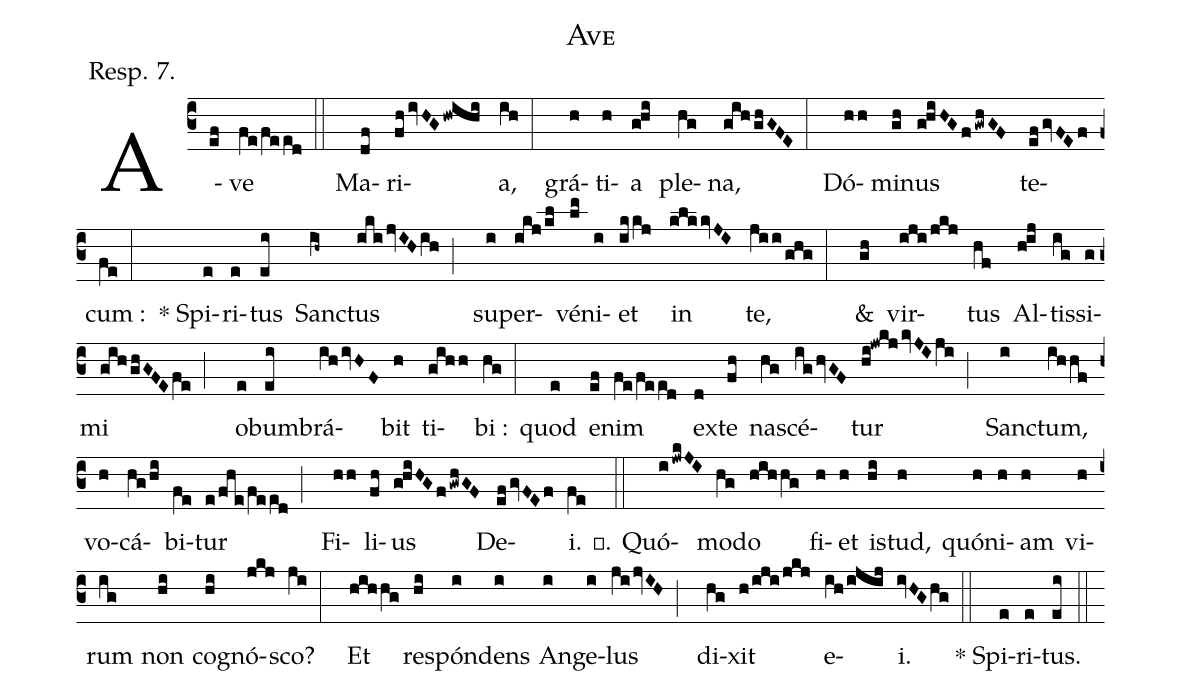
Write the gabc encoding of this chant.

name: Ave;
annotation: Resp. 7.;
%%
(c3) A(ef)ve(fe/feed::) Ma(df)ri(fhivHGhwihi)a,(ih:) grá(h)ti(h)a(ghi) ple(hg)na,(gihghGFE:) Dó(hh)mi(gh)nus(ghiHGfgwhGF) te(efgvFEf)cum :(fe:) * Spi(e)ri(e)tus(ei) Sanc(ih~)tus(ikijvIHih;) su(i)per(ikj/kl)vé(lm)ni(i)et(ikkj) in(klkkvJI) te,(jii/ghg:) &(gh) vir(iji/jkj)tus(hf) Al(hij)tis(ig)si(g)mi(gihghGFEfe;) o(e)bum(ei)brá(ihivHF)bit(h) ti(gihh)bi :(hg:) quod(e) e(ef)nim(fe/feed) ex(d)te(fh) na(hg)scé(ighvGF)tur(hi!jwkjkvJIji;) Sanc(i)tum,(ihhf) vo(h)cá(hg/hi)bi(fe)tur(e/fhe/feed;) Fi(hh)li(fh)us(ghiHGfgwhGF) De(efgvFEf)i.(fe) ℣.(::) Quó(ijwkJI)mo(hg)do(hihhg) fi(h)et(h) is(hi)tud,(h) quó(h)ni(h)am(h) vi(h)rum(ig) non(hi) cog(hi)nó(jkj)sco?(ji:) Et(hihhg) res(hi)pón(i)dens(i) An(i)ge(i)lus(jijvIH;) di(hg)xit(h/iji/jkj) e(ih/ijij)i.(ivHGhg::) * Spi(e)ri(e)tus.(ei::)
